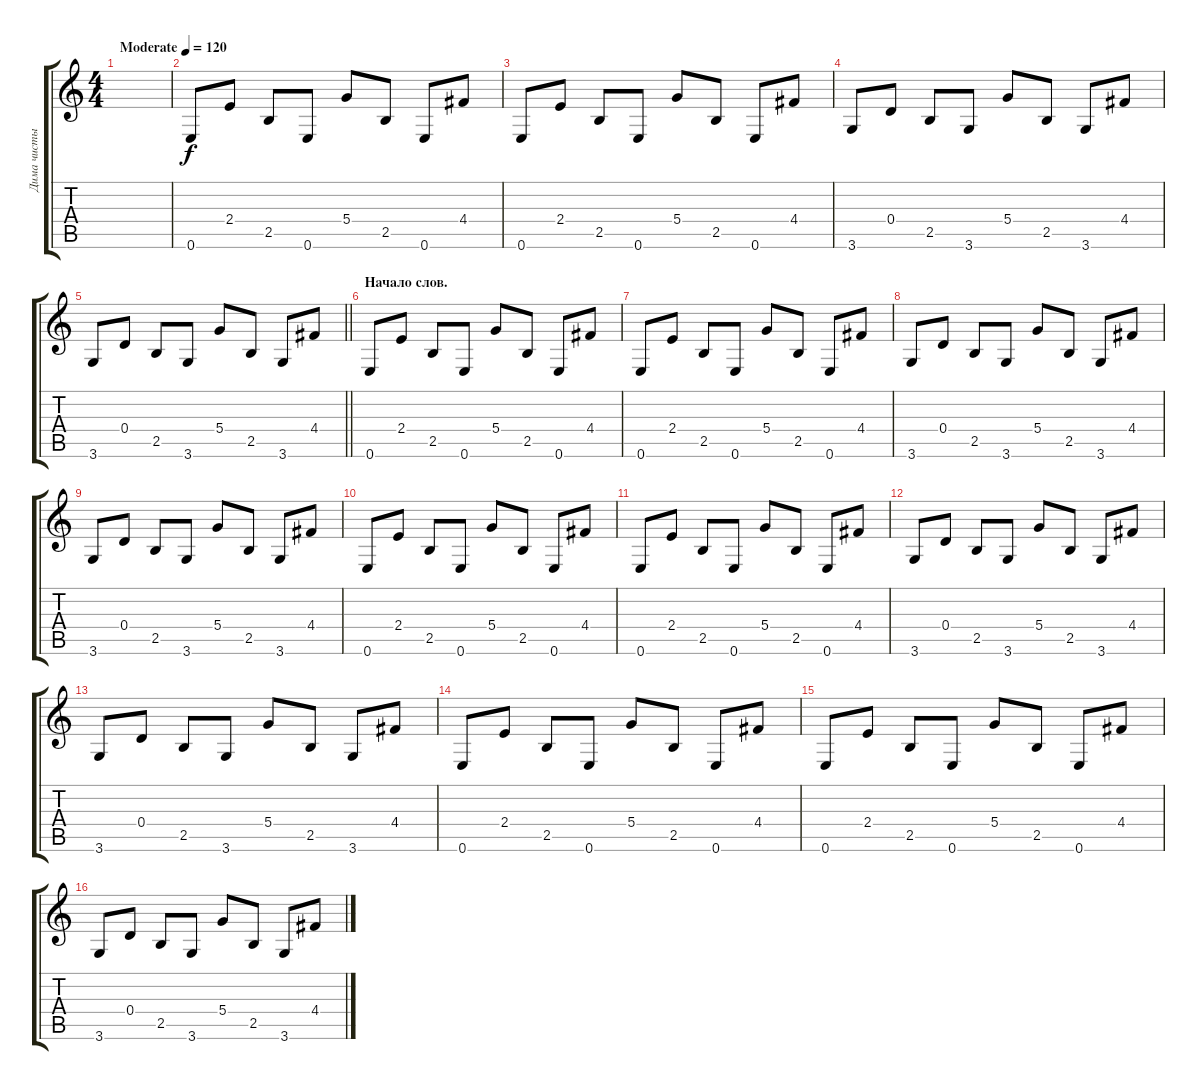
\track ("Дима чистый звук" "Дима чисты") {instrument acousticguitarnylon}
\staff {score tabs}
\tuning (E4 B3 G3 D3 A2 E2) {hide}
\ts (4 4)
\tempo (120 "Moderate")
\clef g2
\ks c
|
0.6.8 2.4.8 2.5.8 0.6.8 5.4.8 2.5.8 0.6.8 4.4.8 |
0.6.8 2.4.8 2.5.8 0.6.8 5.4.8 2.5.8 0.6.8 4.4.8 |
3.6.8 0.4.8 2.5.8 3.6.8 5.4.8 2.5.8 3.6.8 4.4.8 |
\barLineRight lightlight
3.6.8 0.4.8 2.5.8 3.6.8 5.4.8 2.5.8 3.6.8 4.4.8 |
\section ("" "Начало слов.")
0.6.8 2.4.8 2.5.8 0.6.8 5.4.8 2.5.8 0.6.8 4.4.8 |
0.6.8 2.4.8 2.5.8 0.6.8 5.4.8 2.5.8 0.6.8 4.4.8 |
3.6.8 0.4.8 2.5.8 3.6.8 5.4.8 2.5.8 3.6.8 4.4.8 |
3.6.8 0.4.8 2.5.8 3.6.8 5.4.8 2.5.8 3.6.8 4.4.8 |
0.6.8 2.4.8 2.5.8 0.6.8 5.4.8 2.5.8 0.6.8 4.4.8 |
0.6.8 2.4.8 2.5.8 0.6.8 5.4.8 2.5.8 0.6.8 4.4.8 |
3.6.8 0.4.8 2.5.8 3.6.8 5.4.8 2.5.8 3.6.8 4.4.8 |
3.6.8 0.4.8 2.5.8 3.6.8 5.4.8 2.5.8 3.6.8 4.4.8 |
0.6.8 2.4.8 2.5.8 0.6.8 5.4.8 2.5.8 0.6.8 4.4.8 |
0.6.8 2.4.8 2.5.8 0.6.8 5.4.8 2.5.8 0.6.8 4.4.8 |
3.6.8 0.4.8 2.5.8 3.6.8 5.4.8 2.5.8 3.6.8 4.4.8
